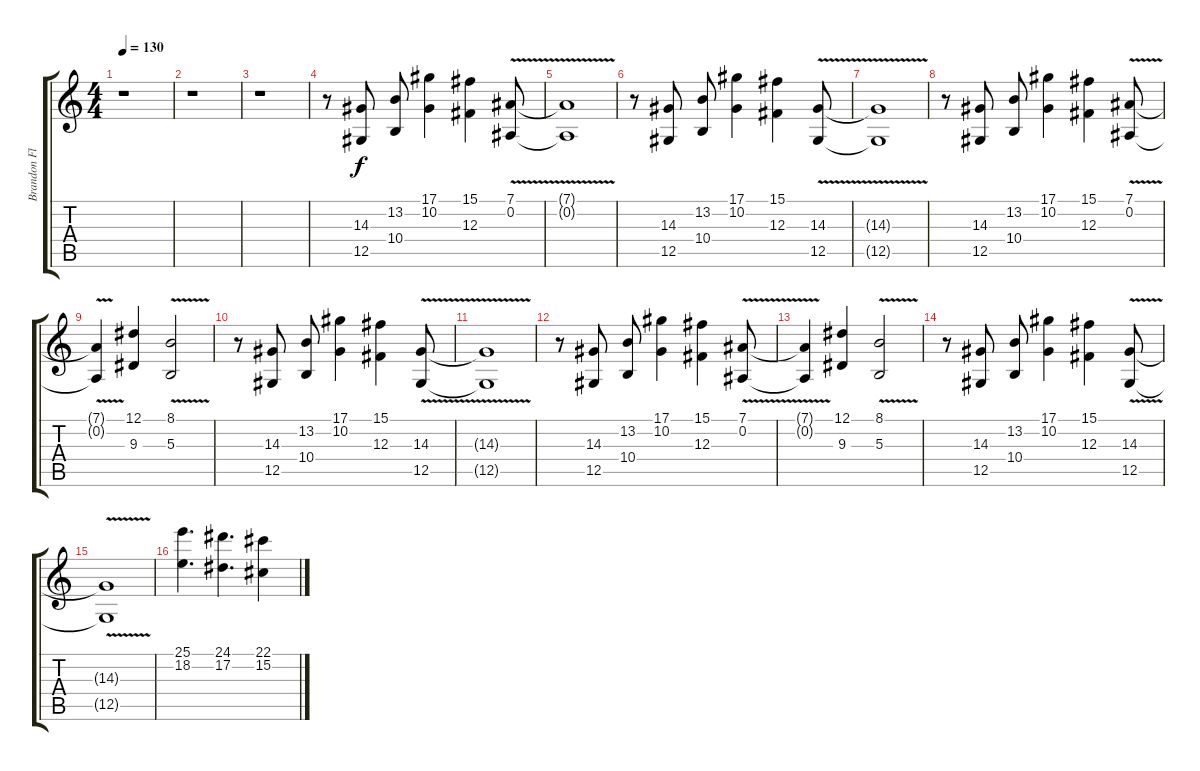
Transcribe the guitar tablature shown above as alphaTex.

\track ("Brandon Flowers (Synth 1)" "Brandon Fl") {instrument lead2sawtooth}
\staff {score tabs}
\tuning (Eb4 Bb3 Gb3 Db3 Ab2 Eb2) {hide}
\ts (4 4)
\tempo 130
\clef g2
\ks c
r.1{dy f} |
r.1 |
r.1 |
r.8 (14.3 12.5).8 (13.2 10.4).8 (17.1 10.2).4 (15.1 12.3).4 (7.1{v} 0.2{v}).8 |
(7.1{v t} 0.2{v t}).1 |
r.8 (14.3 12.5).8 (13.2 10.4).8 (17.1 10.2).4 (15.1 12.3).4 (14.3{v} 12.5{v}).8 |
(14.3{v t} 12.5{v t}).1 |
r.8 (14.3 12.5).8 (13.2 10.4).8 (17.1 10.2).4 (15.1 12.3).4 (7.1{v} 0.2{v}).8 |
(7.1{v t} 0.2{v t}).4 (12.1 9.3).4 (8.1{v} 5.3{v}).2 |
r.8 (14.3 12.5).8 (13.2 10.4).8 (17.1 10.2).4 (15.1 12.3).4 (14.3{v} 12.5{v}).8 |
(14.3{v t} 12.5{v t}).1 |
r.8 (14.3 12.5).8 (13.2 10.4).8 (17.1 10.2).4 (15.1 12.3).4 (7.1{v} 0.2{v}).8 |
(7.1{v t} 0.2{v t}).4 (12.1 9.3).4 (8.1{v} 5.3{v}).2 |
r.8 (14.3 12.5).8 (13.2 10.4).8 (17.1 10.2).4 (15.1 12.3).4 (14.3{v} 12.5{v}).8 |
(14.3{v t} 12.5{v t}).1 |
(25.1 18.2).4{d} (24.1 17.2).4{d} (22.1 15.2).4
